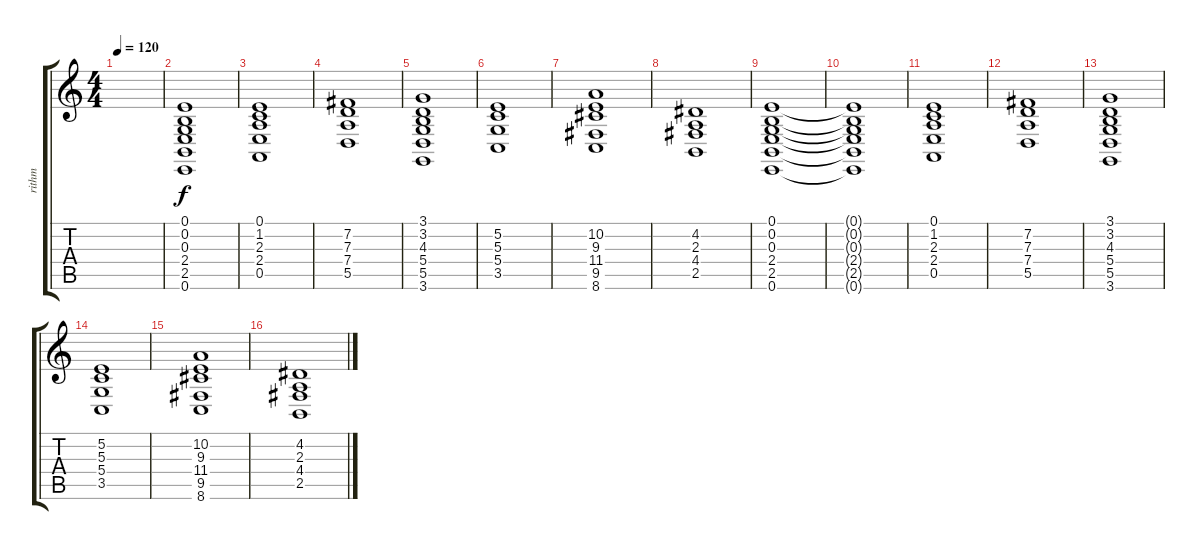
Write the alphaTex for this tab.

\track ("rithm" "rithm") {instrument synthbrass2}
\staff {score tabs}
\tuning (E4 B3 G3 D3 A2 E2) {hide}
\ts (4 4)
\tempo 120
\clef g2
\ks c
|
(0.1 0.2 0.3 2.4 2.5 0.6).1 |
(0.1 1.2 2.3 2.4 0.5).1 |
(7.2 7.3 7.4 5.5).1 |
(3.1 3.2 4.3 5.4 5.5 3.6).1 |
(5.2 5.3 5.4 3.5).1 |
(10.2 9.3 11.4 9.5 8.6).1 |
(4.2 2.3 4.4 2.5).1 |
(0.1 0.2 0.3 2.4 2.5 0.6).1 |
(0.1{t} 0.2{t} 0.3{t} 2.4{t} 2.5{t} 0.6{t}).1 |
(0.1 1.2 2.3 2.4 0.5).1 |
(7.2 7.3 7.4 5.5).1 |
(3.1 3.2 4.3 5.4 5.5 3.6).1 |
(5.2 5.3 5.4 3.5).1 |
(10.2 9.3 11.4 9.5 8.6).1 |
(4.2 2.3 4.4 2.5).1
